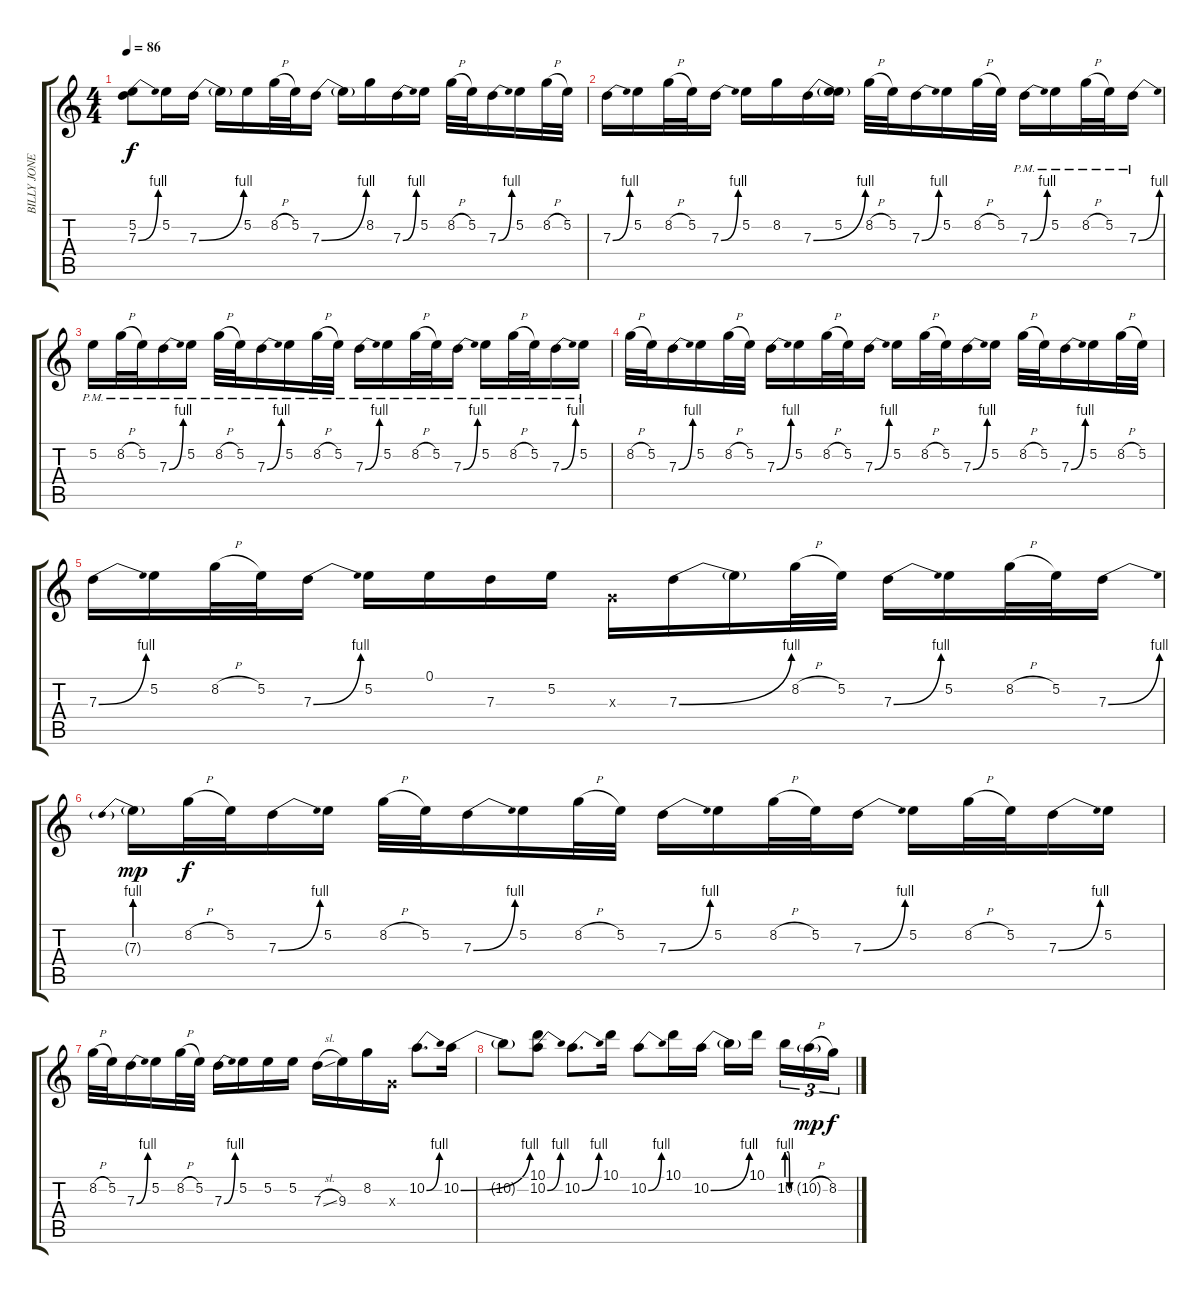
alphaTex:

\track ("BILLY JONES" "BILLY JONE") {instrument electricguitarclean}
\staff {score tabs}
\tuning (E4 B3 G3 D3 A2 E2) {hide}
\ts (4 4)
\tempo 86
\clef g2
\ks c
(5.2 7.3{be (bend 0 0 60 4)}).8{dy f} 5.2.16 7.3{be (bend 0 0 60 4)}.16 7.3{t}.16 5.2.16 8.2{h}.32 5.2.32 7.3{be (bend 0 0 60 4)}.16 7.3{t}.16 8.2.16 7.3{be (bend 0 0 60 4)}.16 5.2.16 8.2{h}.32 5.2.32 7.3{be (bend 0 0 60 4)}.16 5.2.16 8.2{h}.32 5.2.32 |
7.3{be (bend 0 0 60 4)}.16 5.2.16 8.2{h}.32 5.2.32 7.3{be (bend 0 0 60 4)}.16 5.2.16 8.2.16 7.3{be (bend 0 0 60 4)}.16 (5.2 7.3{t}).16 8.2{h}.32 5.2.32 7.3{be (bend 0 0 60 4)}.16 5.2.16 8.2{h}.32 5.2.32 7.3{be (bend 0 0 60 4) pm}.16 5.2{pm}.16 8.2{h pm}.32 5.2{pm}.32 7.3{be (bend 0 0 60 4) pm}.16 |
5.2{pm}.16 8.2{h pm}.32 5.2{pm}.32 7.3{be (bend 0 0 60 4) pm}.16 5.2{pm}.16 8.2{h pm}.32 5.2{pm}.32 7.3{be (bend 0 0 60 4) pm}.16 5.2{pm}.16 8.2{h pm}.32 5.2{pm}.32 7.3{be (bend 0 0 60 4) pm}.16 5.2{pm}.16 8.2{h pm}.32 5.2{pm}.32 7.3{be (bend 0 0 60 4) pm}.16 5.2{pm}.16 8.2{h pm}.32 5.2{pm}.32 7.3{be (bend 0 0 60 4) pm}.16 5.2{pm}.16 |
8.2{h}.32 5.2.32 7.3{be (bend 0 0 60 4)}.16 5.2.16 8.2{h}.32 5.2.32 7.3{be (bend 0 0 60 4)}.16 5.2.16 8.2{h}.32 5.2.32 7.3{be (bend 0 0 60 4)}.16 5.2.16 8.2{h}.32 5.2.32 7.3{be (bend 0 0 60 4)}.16 5.2.16 8.2{h}.32 5.2.32 7.3{be (bend 0 0 60 4)}.16 5.2.16 8.2{h}.32 5.2.32 |
7.3{be (bend 0 0 60 4)}.16 5.2.16 8.2{h}.32 5.2.32 7.3{be (bend 0 0 60 4)}.16 5.2.16 0.1.16 7.3.16 5.2.16 0.3{x}.16 7.3{be (bend 0 0 60 4)}.16 7.3{t}.16 8.2{h}.32 5.2.32 7.3{be (bend 0 0 60 4)}.16 5.2.16 8.2{h}.32 5.2.32 7.3{be (bend 0 0 60 4)}.16 |
7.3{be (prebend 0 4 60 4) g}.16{dy mp} 8.2{h}.32{dy f} 5.2.32 7.3{be (bend 0 0 60 4)}.16 5.2.16 8.2{h}.32 5.2.32 7.3{be (bend 0 0 60 4)}.16 5.2.16 8.2{h}.32 5.2.32 7.3{be (bend 0 0 60 4)}.16 5.2.16 8.2{h}.32 5.2.32 7.3{be (bend 0 0 60 4)}.16 5.2.16 8.2{h}.32 5.2.32 7.3{be (bend 0 0 60 4)}.16 5.2.16 |
8.2{h}.32 5.2.32 7.3{be (bend 0 0 60 4)}.16 5.2.16 8.2{h}.32 5.2.32 7.3{be (bend 0 0 60 4)}.16 5.2.16 5.2.16 5.2.16 7.3{sl}.16 9.3.16 8.2.16 0.3{x}.16 10.2{be (bend 0 0 60 4)}.8{d} 10.2{be (bend 0 0 60 4)}.16 |
10.2{t}.8 (10.1 10.2{be (bend 0 0 60 4)}).8 10.2{be (bend 0 0 60 4)}.8{d} 10.1.16 10.2{be (bend 0 0 60 4)}.8 10.1.16 10.2{be (bend 0 0 60 4)}.16 10.2{t}.16 10.1.16{beam splitsecondary} 10.2{be (custom 0 4 15 4 30 0 60 0)}.16{tu (3 2)} 10.2{h g}.16{tu (3 2) dy mp} 8.2.16{tu (3 2) dy f}
